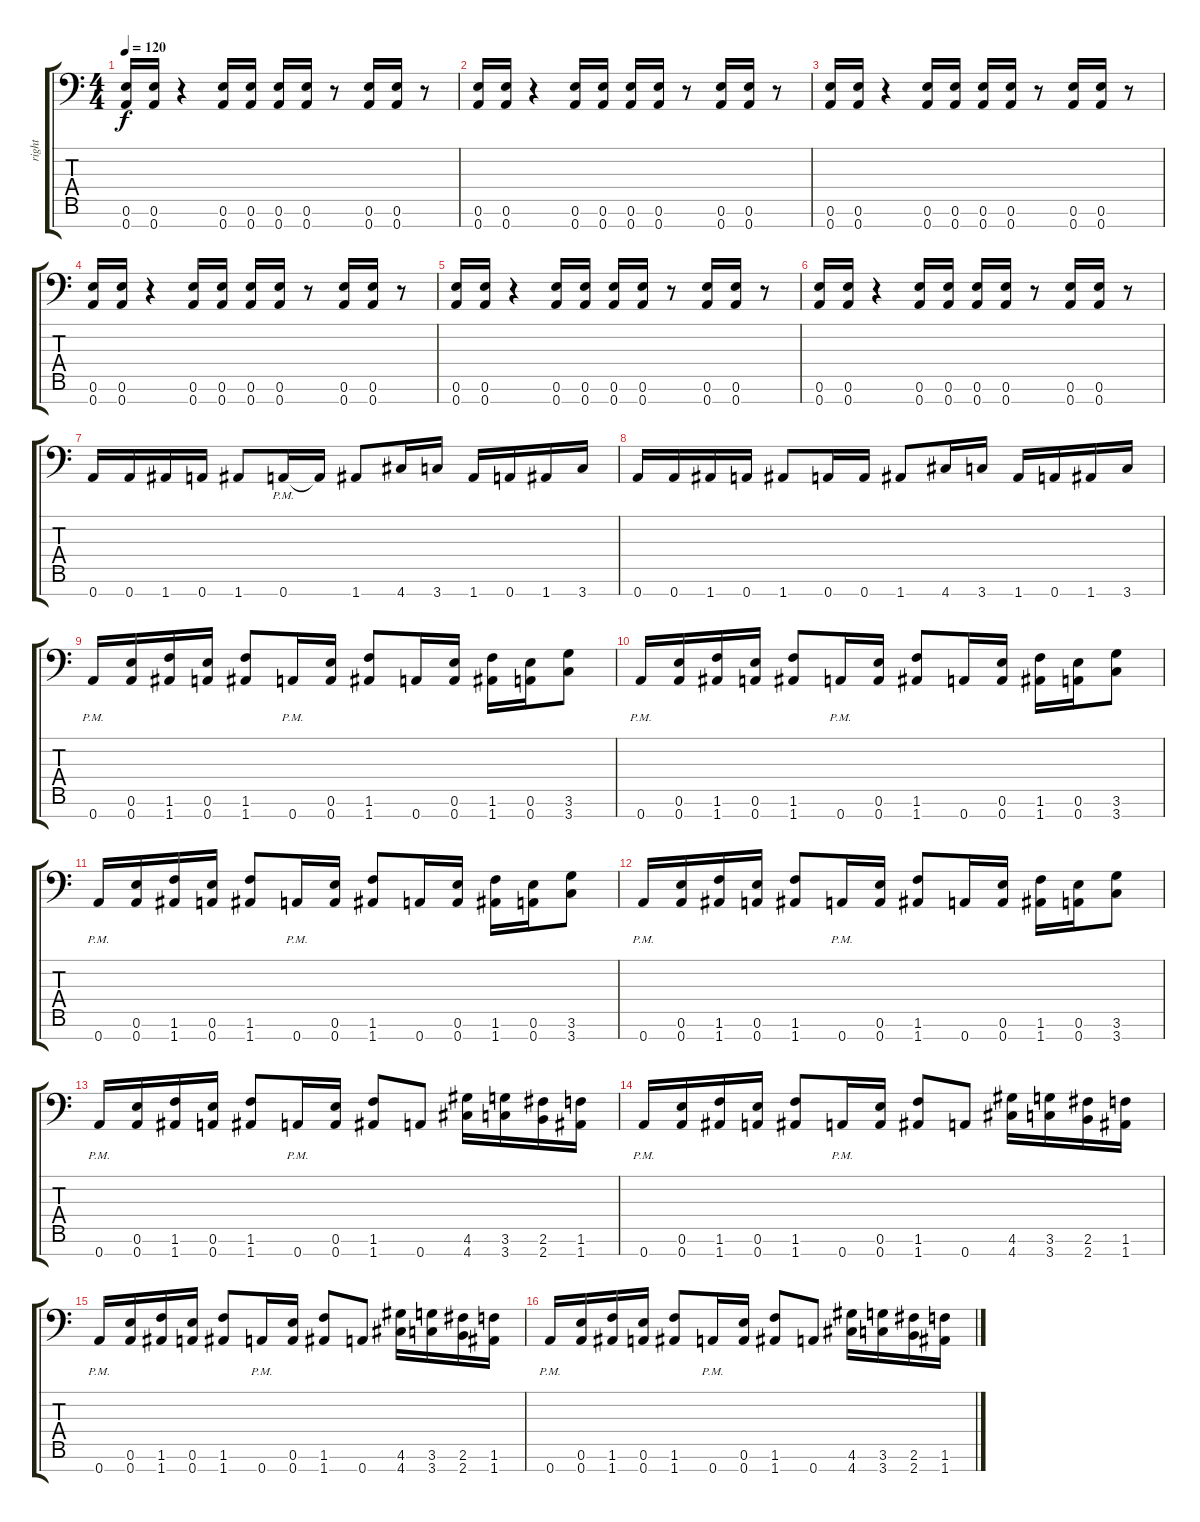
\track ("right" "right") {instrument distortionguitar}
\staff {score tabs}
\tuning (E4 B3 G3 D3 A2 E2 A1) {hide}
\ts (4 4)
\tempo 120
\clef f4
\ks c
(0.6 0.7).16{dy f} (0.6 0.7).16 r.4 (0.6 0.7).16 (0.6 0.7).16 (0.6 0.7).16 (0.6 0.7).16 r.8 (0.6 0.7).16 (0.6 0.7).16 r.8 |
(0.6 0.7).16 (0.6 0.7).16 r.4 (0.6 0.7).16 (0.6 0.7).16 (0.6 0.7).16 (0.6 0.7).16 r.8 (0.6 0.7).16 (0.6 0.7).16 r.8 |
(0.6 0.7).16 (0.6 0.7).16 r.4 (0.6 0.7).16 (0.6 0.7).16 (0.6 0.7).16 (0.6 0.7).16 r.8 (0.6 0.7).16 (0.6 0.7).16 r.8 |
(0.6 0.7).16 (0.6 0.7).16 r.4 (0.6 0.7).16 (0.6 0.7).16 (0.6 0.7).16 (0.6 0.7).16 r.8 (0.6 0.7).16 (0.6 0.7).16 r.8 |
(0.6 0.7).16 (0.6 0.7).16 r.4 (0.6 0.7).16 (0.6 0.7).16 (0.6 0.7).16 (0.6 0.7).16 r.8 (0.6 0.7).16 (0.6 0.7).16 r.8 |
(0.6 0.7).16 (0.6 0.7).16 r.4 (0.6 0.7).16 (0.6 0.7).16 (0.6 0.7).16 (0.6 0.7).16 r.8 (0.6 0.7).16 (0.6 0.7).16 r.8 |
0.7.16 0.7.16 1.7.16 0.7.16 1.7.8 0.7{pm}.16 0.7{t}.16 1.7.8 4.7.16 3.7.16 1.7.16 0.7.16 1.7.16 3.7.16 |
0.7.16 0.7.16 1.7.16 0.7.16 1.7.8 0.7.16 0.7.16 1.7.8 4.7.16 3.7.16 1.7.16 0.7.16 1.7.16 3.7.16 |
0.7{pm}.16 (0.6 0.7).16 (1.6 1.7).16 (0.6 0.7).16 (1.6 1.7).8 0.7{pm}.16 (0.6 0.7).16 (1.6 1.7).8 0.7.16 (0.6 0.7).16 (1.6 1.7).16 (0.6 0.7).16 (3.6 3.7).8 |
0.7{pm}.16 (0.6 0.7).16 (1.6 1.7).16 (0.6 0.7).16 (1.6 1.7).8 0.7{pm}.16 (0.6 0.7).16 (1.6 1.7).8 0.7.16 (0.6 0.7).16 (1.6 1.7).16 (0.6 0.7).16 (3.6 3.7).8 |
0.7{pm}.16 (0.6 0.7).16 (1.6 1.7).16 (0.6 0.7).16 (1.6 1.7).8 0.7{pm}.16 (0.6 0.7).16 (1.6 1.7).8 0.7.16 (0.6 0.7).16 (1.6 1.7).16 (0.6 0.7).16 (3.6 3.7).8 |
0.7{pm}.16 (0.6 0.7).16 (1.6 1.7).16 (0.6 0.7).16 (1.6 1.7).8 0.7{pm}.16 (0.6 0.7).16 (1.6 1.7).8 0.7.16 (0.6 0.7).16 (1.6 1.7).16 (0.6 0.7).16 (3.6 3.7).8 |
0.7{pm}.16 (0.6 0.7).16 (1.6 1.7).16 (0.6 0.7).16 (1.6 1.7).8 0.7{pm}.16 (0.6 0.7).16 (1.6 1.7).8 0.7.8 (4.6 4.7).16 (3.6 3.7).16 (2.6 2.7).16 (1.6 1.7).16 |
0.7{pm}.16 (0.6 0.7).16 (1.6 1.7).16 (0.6 0.7).16 (1.6 1.7).8 0.7{pm}.16 (0.6 0.7).16 (1.6 1.7).8 0.7.8 (4.6 4.7).16 (3.6 3.7).16 (2.6 2.7).16 (1.6 1.7).16 |
0.7{pm}.16 (0.6 0.7).16 (1.6 1.7).16 (0.6 0.7).16 (1.6 1.7).8 0.7{pm}.16 (0.6 0.7).16 (1.6 1.7).8 0.7.8 (4.6 4.7).16 (3.6 3.7).16 (2.6 2.7).16 (1.6 1.7).16 |
0.7{pm}.16 (0.6 0.7).16 (1.6 1.7).16 (0.6 0.7).16 (1.6 1.7).8 0.7{pm}.16 (0.6 0.7).16 (1.6 1.7).8 0.7.8 (4.6 4.7).16 (3.6 3.7).16 (2.6 2.7).16 (1.6 1.7).16
